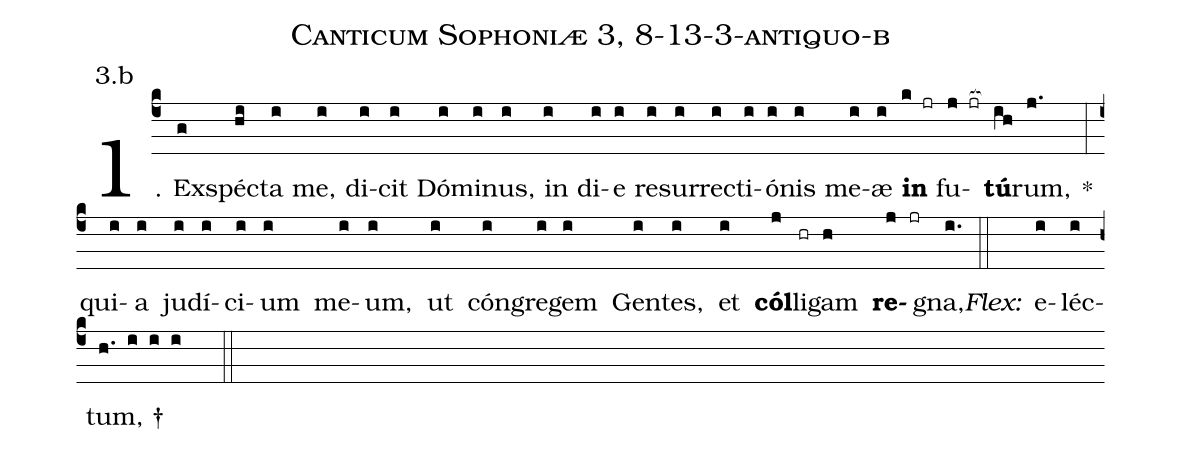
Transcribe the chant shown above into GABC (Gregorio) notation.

name: Canticum Sophoniæ 3, 8-13-3-antiquo-b;
annotation: 3.b;
%%
(c4)1. Ex(g)spéc(hi)ta(i) me,(i) di(i)cit(i) Dó(i)mi(i)nus,(i) in(i) di(i)e(i) re(i)sur(i)rec(i)ti(i)ó(i)nis(i) me(i)æ(i) <b>in</b>(k jr) fu(j jr[ocb:1{])<b>tú</b>(ih[ocb:0}])rum,(j.) *(:) qui(i)a(i) ju(i)dí(i)ci(i)um(i) me(i)um,(i) ut(i) cón(i)gre(i)gem(i) Gen(i)tes,(i) et(i) <b>cól</b>(j)li(hr)gam(h) <b>re</b>(j jr)gna,(i.) (::)
<i>Flex:</i>()  e(i)léc(i)tum, †(h. i i i  ::)
